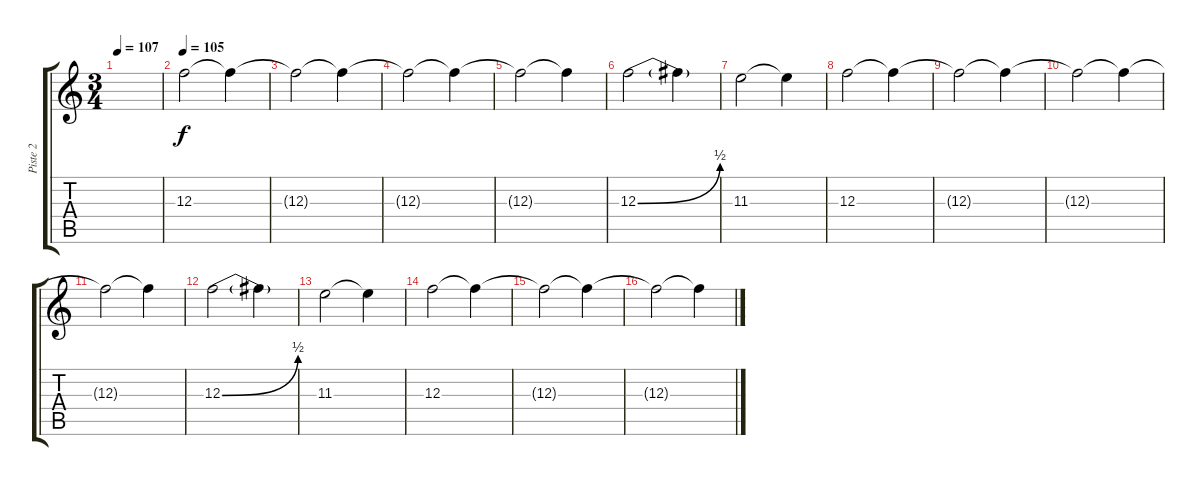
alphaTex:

\track ("Piste 2" "Piste 2") {instrument overdrivenguitar}
\staff {score tabs}
\tuning (D4 A3 F3 C3 G2 C2) {hide}
\ts (3 4)
\tempo 107
\clef g2
\ks c
|
\tempo 105
12.3.2 12.3{t}.4 |
12.3{t}.2 12.3{t}.4 |
12.3{t}.2 12.3{t}.4 |
12.3{t}.2 12.3{t}.4 |
12.3{be (bend 0 0 60 2)}.2 12.3{t}.4 |
11.3.2 11.3{t}.4 |
12.3.2 12.3{t}.4 |
12.3{t}.2 12.3{t}.4 |
12.3{t}.2 12.3{t}.4 |
12.3{t}.2 12.3{t}.4 |
12.3{be (bend 0 0 60 2)}.2 12.3{t}.4 |
11.3.2 11.3{t}.4 |
12.3.2 12.3{t}.4 |
12.3{t}.2 12.3{t}.4 |
12.3{t}.2 12.3{t}.4
